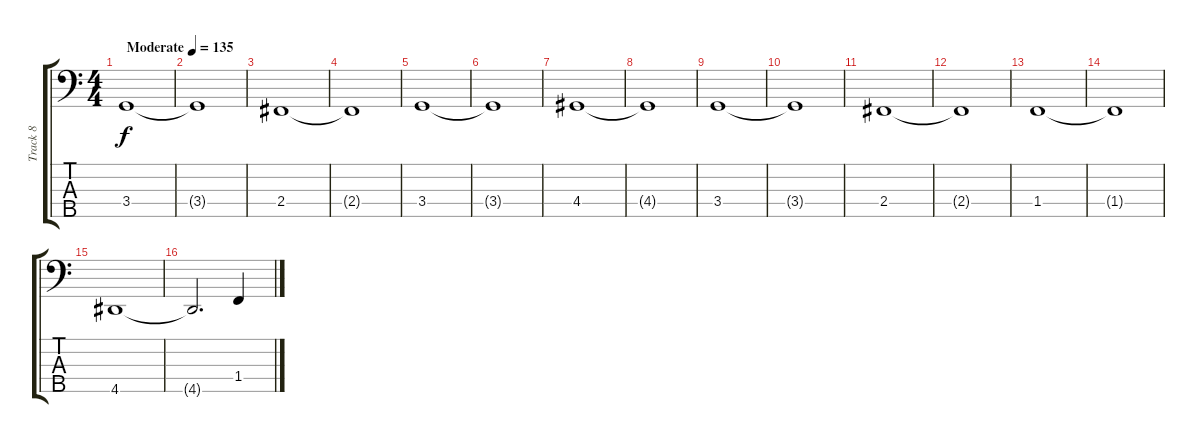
\track ("Track 8" "Track 8") {instrument electricbassfinger}
\staff {score tabs}
\tuning (G2 D2 A1 E1 B0) {hide}
\ts (4 4)
\tempo (135 "Moderate")
\clef f4
\ks c
3.4.1{dy f instrument electricbassfinger} |
3.4{t}.1 |
2.4.1 |
2.4{t}.1 |
3.4.1 |
3.4{t}.1 |
4.4.1 |
4.4{t}.1 |
3.4.1 |
3.4{t}.1 |
2.4.1 |
2.4{t}.1 |
1.4.1 |
1.4{t}.1 |
4.5.1 |
4.5{t}.2{d} 1.4.4
